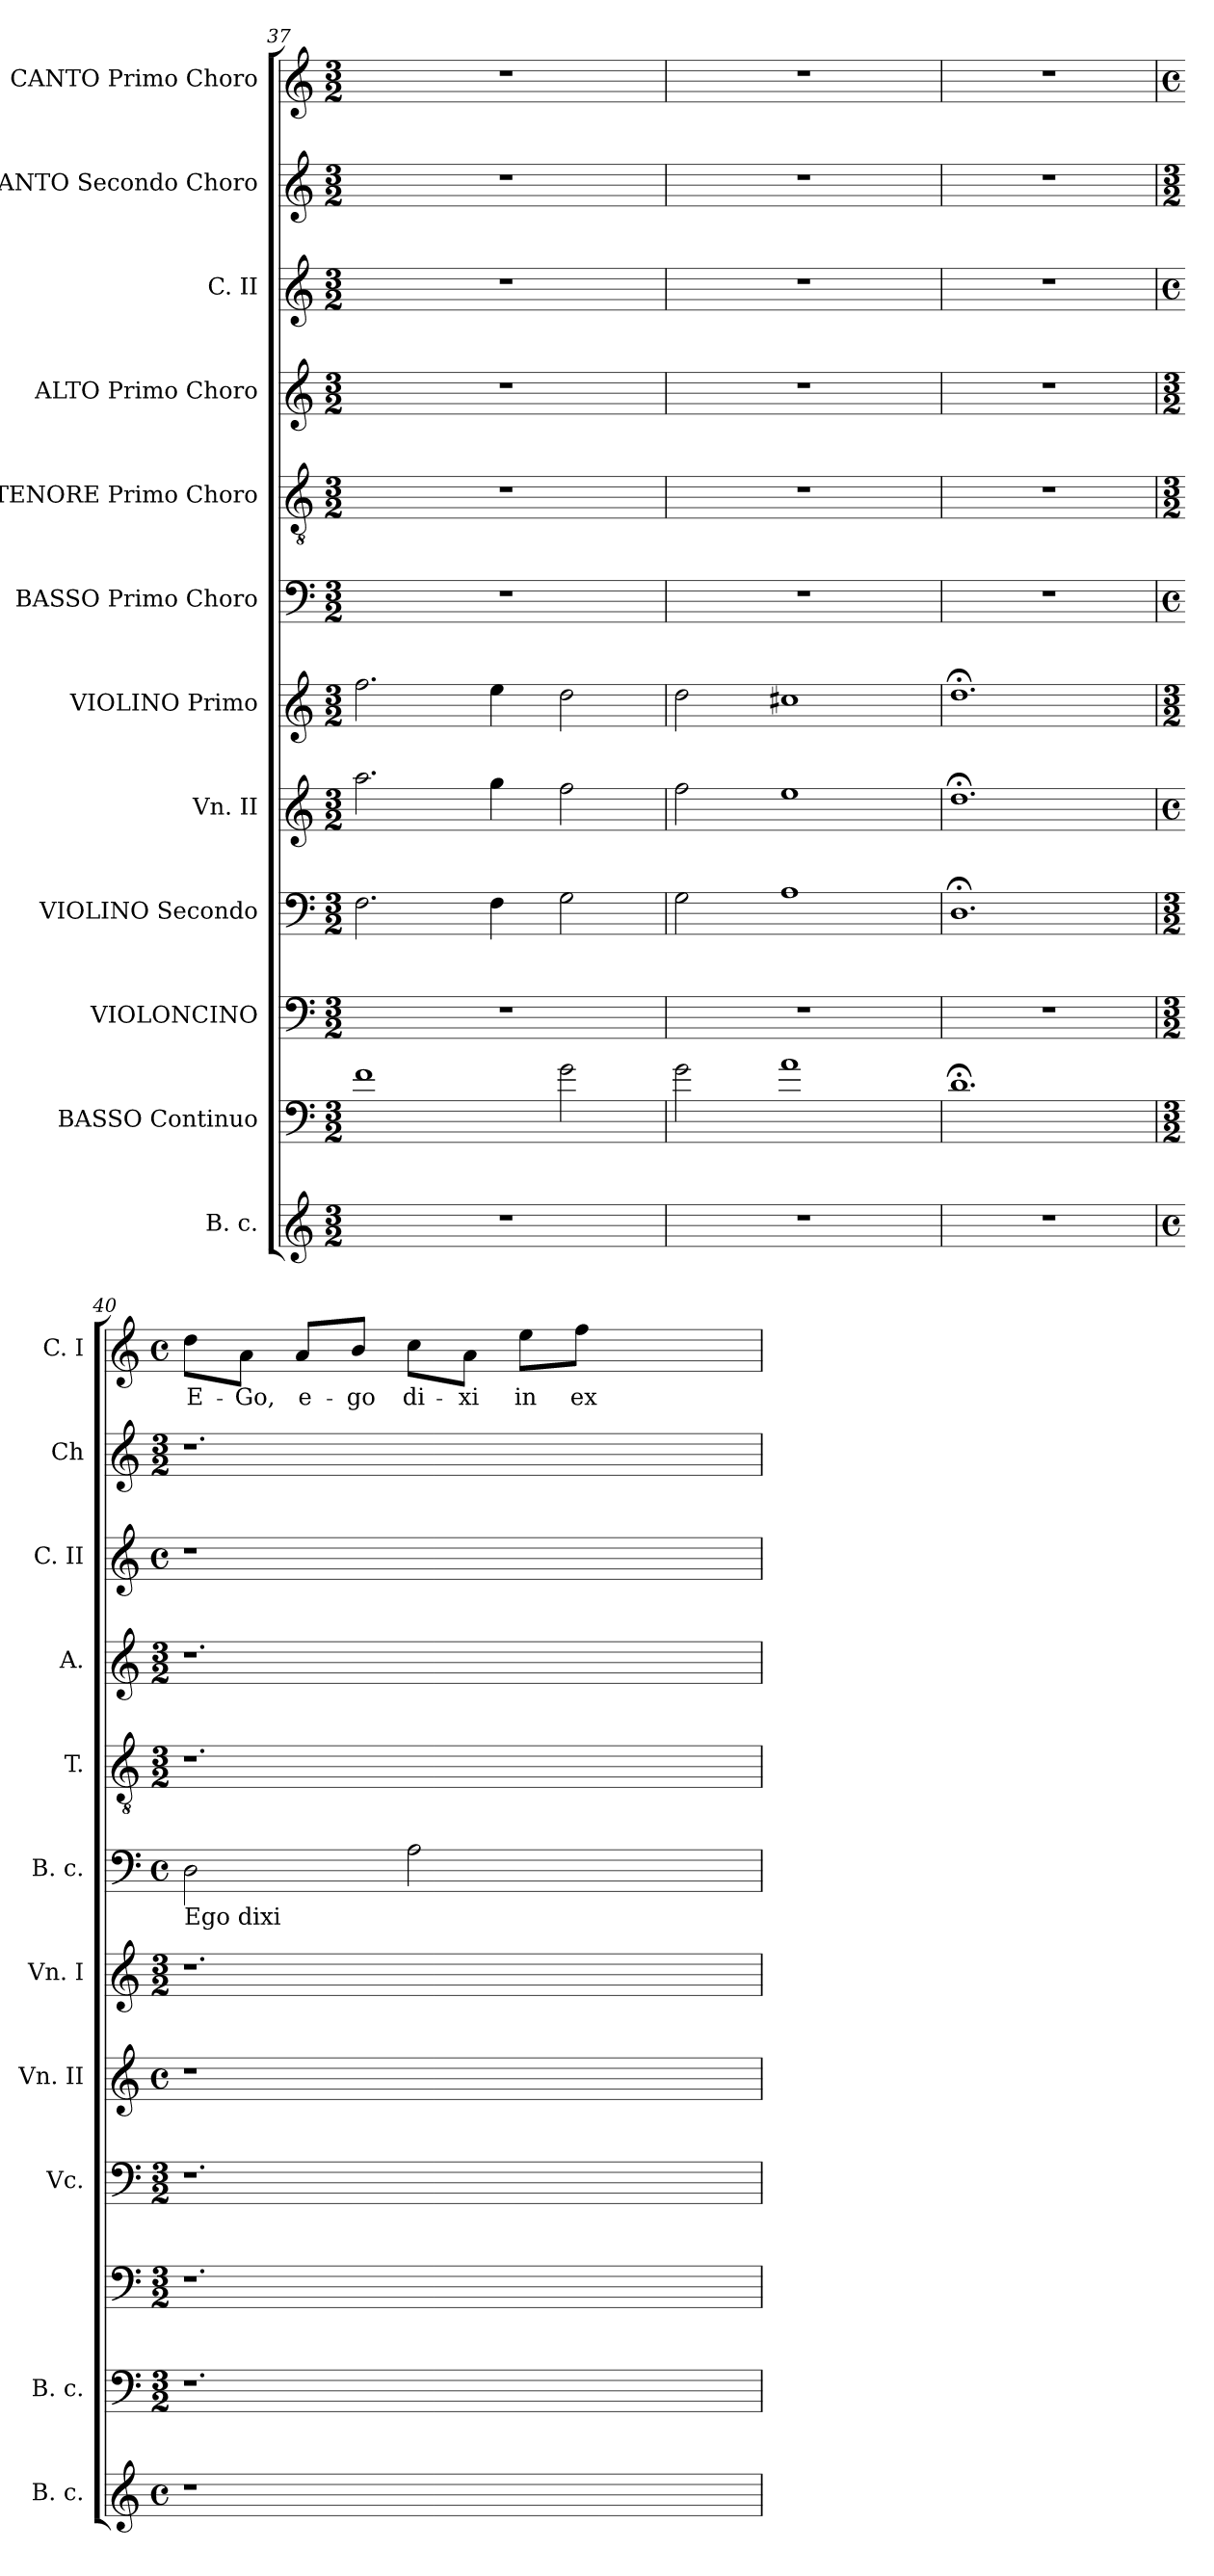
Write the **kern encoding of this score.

**kern	**kern	**kern	**kern	**kern	**kern	**kern	**kern	**kern	**kern	**kern	**kern	**text
*part12	*part11	*part10	*part9	*part8	*part7	*part6	*part5	*part4	*part3	*part2	*part1	*part1
*staff12	*staff11	*staff10	*staff9	*staff8	*staff7	*staff6	*staff5	*staff4	*staff3	*staff2	*staff1	*staff1
*I"B. c.	*I"BASSO Continuo	*I"VIOLONCINO	*I"VIOLINO Secondo	*I"Vn. II	*I"VIOLINO Primo	*I"BASSO Primo Choro	*I"TENORE Primo Choro	*I"ALTO Primo Choro	*I"C. II	*I"CANTO Secondo Choro	*I"CANTO Primo Choro	*
*I'B. c.	*I'B. c.	*	*I'Vc.	*I'Vn. II	*I'Vn. I	*I'B. c.	*I'T.	*I'A.	*I'C. II	*I'Ch	*I'C. I	*
*clefG2	*clefF4	*clefF4	*clefF4	*clefG2	*clefG2	*clefF4	*clefGv2	*clefG2	*clefG2	*clefG2	*clefG2	*
*	*ITrd7c12	*	*	*	*	*	*	*	*	*	*	*
*k[]	*k[]	*k[]	*k[]	*k[]	*k[]	*k[]	*k[]	*k[]	*k[]	*k[]	*k[]	*
*C:	*C:	*C:	*C:	*C:	*C:	*C:	*C:	*C:	*C:	*C:	*C:	*
*M3/2	*M3/2	*M3/2	*M3/2	*M3/2	*M3/2	*M3/2	*M3/2	*M3/2	*M3/2	*M3/2	*M3/2	*
=37	=37	=37	=37	=37	=37	=37	=37	=37	=37	=37	=37	=37
1.r	1F>	1.r	2.F\	2.aa\	2.ff\	1.r	1.r	1.r	1.r	1.r	1.r	.
.	.	.	4F\	4gg\	4ee\	.	.	.	.	.	.	.
.	2G\	.	2G\	2ff\	2dd\	.	.	.	.	.	.	.
=38	=38	=38	=38	=38	=38	=38	=38	=38	=38	=38	=38	=38
1.r	2G\	1.r	2G\	2ff\	2dd\	1.r	1.r	1.r	1.r	1.r	1.r	.
.	1A	.	1A	1ee	1cc#X	.	.	.	.	.	.	.
=39	=39	=39	=39	=39	=39	=39	=39	=39	=39	=39	=39	=39
1.r	1.D;<	1.r	1.D;<	1.dd;<	1.dd;<	1.r	1.r	1.r	1.r	1.r	1.r	.
!!LO:LB:g=z
=40	=40	=40	=40	=40	=40	=40	=40	=40	=40	=40	=40	=40
*M4/4	*M3/2	*M3/2	*M3/2	*M4/4	*M3/2	*M4/4	*M3/2	*M3/2	*M4/4	*M3/2	*M4/4	*
*met(c)	*	*	*	*met(c)	*	*met(c)	*	*	*met(c)	*	*met(c)	*
!	!	!	!	!	!	!LO:TX:b:t=Ego dixi	!	!	!	!	!	!
!	!	!	!	!	!	!	!	!	!	!	!	!LO:LY:b
1r	1.r	1.r	1.r	1r	1.r	2D\	1.r	1.r	1r	1.r	8dd\L	E-
!	!	!	!	!	!	!	!	!	!	!	!	!LO:LY:b
.	.	.	.	.	.	.	.	.	.	.	8a\J	-Go,
!	!	!	!	!	!	!	!	!	!	!	!	!LO:LY:b
.	.	.	.	.	.	.	.	.	.	.	8a/L	e-
!	!	!	!	!	!	!	!	!	!	!	!	!LO:LY:b:rj
.	.	.	.	.	.	.	.	.	.	.	8b/J	-go
!	!	!	!	!	!	!	!	!	!	!	!	!LO:LY:b
.	.	.	.	.	.	2A\	.	.	.	.	8cc\L	di-
!	!	!	!	!	!	!	!	!	!	!	!	!LO:LY:b:rj
.	.	.	.	.	.	.	.	.	.	.	8a\J	-xi
!	!	!	!	!	!	!	!	!	!	!	!	!LO:LY:b
.	.	.	.	.	.	.	.	.	.	.	8ee\L	in
!	!	!	!	!	!	!	!	!	!	!	!	!LO:LY:b
.	.	.	.	.	.	.	.	.	.	.	8ff\J	ex-
2ryy	.	.	.	2ryy	.	2ryy	.	.	2ryy	.	2ryy	.
=	=	=	=	=	=	=	=	=	=	=	=	=
*-	*-	*-	*-	*-	*-	*-	*-	*-	*-	*-	*-	*-
